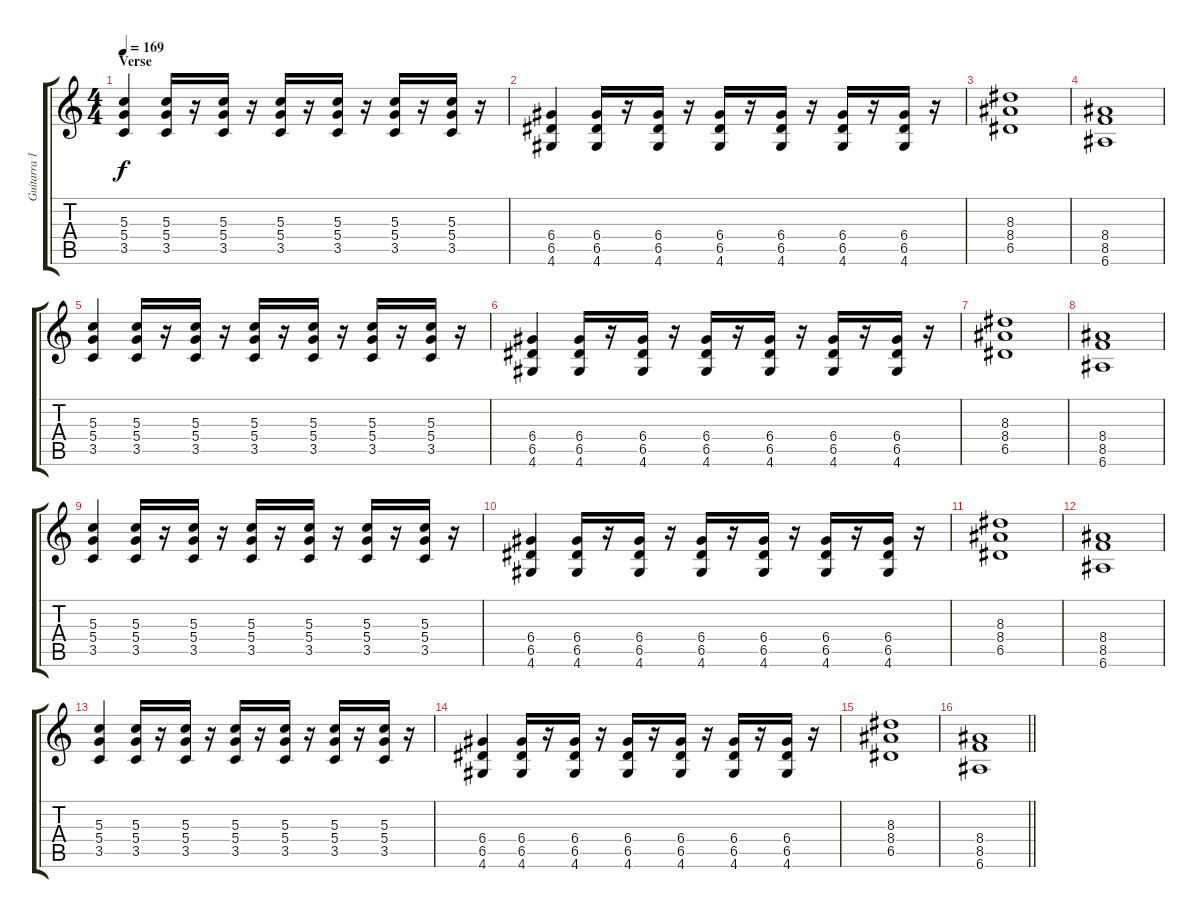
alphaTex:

\track ("Guitarra 1 - Mathias" "Guitarra 1") {instrument distortionguitar}
\staff {score tabs}
\tuning (E4 B3 G3 D3 A2 E2) {hide}
\ts (4 4)
\section ("" "Verse")
\tempo 169
\clef g2
\ks c
(5.3 5.4 3.5).4{dy f} (5.3 5.4 3.5).16 r.16 (5.3 5.4 3.5).16 r.16 (5.3 5.4 3.5).16 r.16 (5.3 5.4 3.5).16 r.16 (5.3 5.4 3.5).16 r.16 (5.3 5.4 3.5).16 r.16 |
(6.4 6.5 4.6).4 (6.4 6.5 4.6).16 r.16 (6.4 6.5 4.6).16 r.16 (6.4 6.5 4.6).16 r.16 (6.4 6.5 4.6).16 r.16 (6.4 6.5 4.6).16 r.16 (6.4 6.5 4.6).16 r.16 |
(8.3 8.4 6.5).1 |
(8.4 8.5 6.6).1 |
(5.3 5.4 3.5).4 (5.3 5.4 3.5).16 r.16 (5.3 5.4 3.5).16 r.16 (5.3 5.4 3.5).16 r.16 (5.3 5.4 3.5).16 r.16 (5.3 5.4 3.5).16 r.16 (5.3 5.4 3.5).16 r.16 |
(6.4 6.5 4.6).4 (6.4 6.5 4.6).16 r.16 (6.4 6.5 4.6).16 r.16 (6.4 6.5 4.6).16 r.16 (6.4 6.5 4.6).16 r.16 (6.4 6.5 4.6).16 r.16 (6.4 6.5 4.6).16 r.16 |
(8.3 8.4 6.5).1 |
(8.4 8.5 6.6).1 |
(5.3 5.4 3.5).4 (5.3 5.4 3.5).16 r.16 (5.3 5.4 3.5).16 r.16 (5.3 5.4 3.5).16 r.16 (5.3 5.4 3.5).16 r.16 (5.3 5.4 3.5).16 r.16 (5.3 5.4 3.5).16 r.16 |
(6.4 6.5 4.6).4 (6.4 6.5 4.6).16 r.16 (6.4 6.5 4.6).16 r.16 (6.4 6.5 4.6).16 r.16 (6.4 6.5 4.6).16 r.16 (6.4 6.5 4.6).16 r.16 (6.4 6.5 4.6).16 r.16 |
(8.3 8.4 6.5).1 |
(8.4 8.5 6.6).1 |
(5.3 5.4 3.5).4 (5.3 5.4 3.5).16 r.16 (5.3 5.4 3.5).16 r.16 (5.3 5.4 3.5).16 r.16 (5.3 5.4 3.5).16 r.16 (5.3 5.4 3.5).16 r.16 (5.3 5.4 3.5).16 r.16 |
(6.4 6.5 4.6).4 (6.4 6.5 4.6).16 r.16 (6.4 6.5 4.6).16 r.16 (6.4 6.5 4.6).16 r.16 (6.4 6.5 4.6).16 r.16 (6.4 6.5 4.6).16 r.16 (6.4 6.5 4.6).16 r.16 |
(8.3 8.4 6.5).1 |
\barLineRight lightlight
(8.4 8.5 6.6).1
